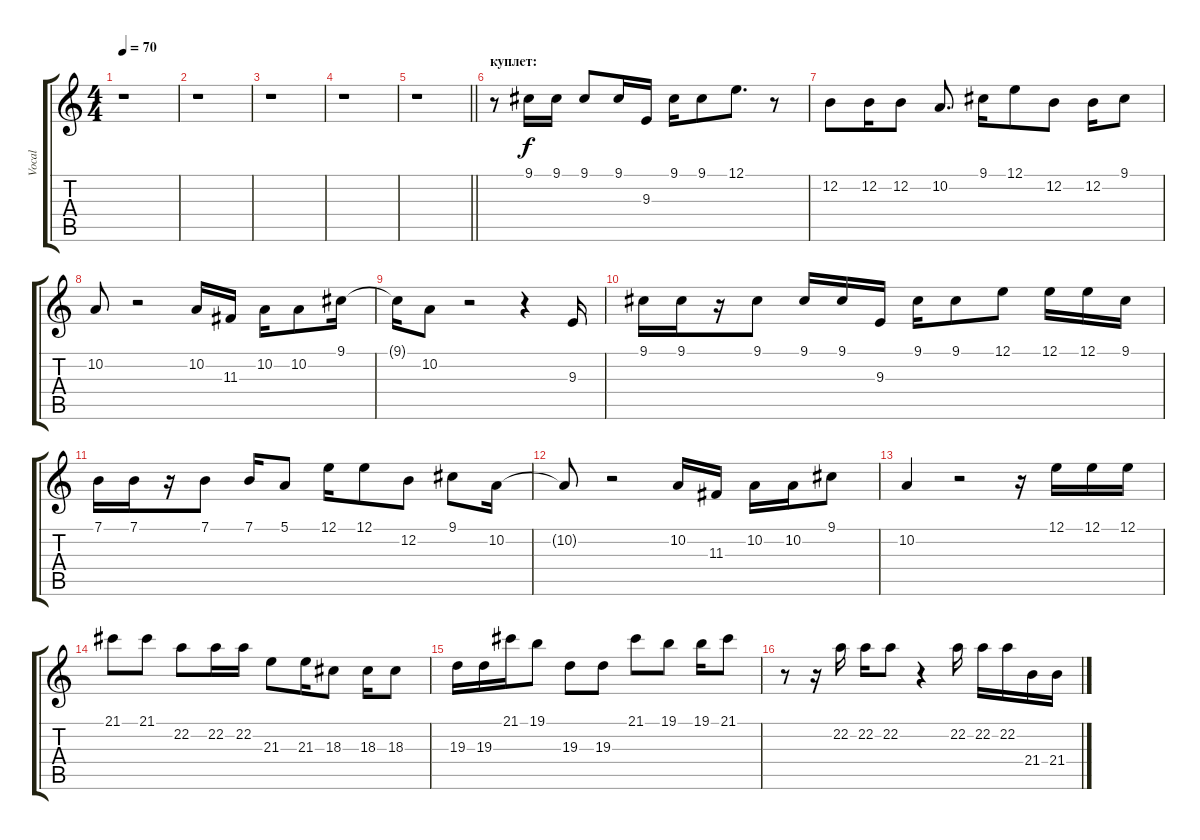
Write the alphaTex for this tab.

\track ("Vocal" "Vocal") {instrument panflute}
\staff {score tabs}
\tuning (E4 B3 G3 D3 A2 E2) {hide}
\ts (4 4)
\tempo 70
\clef g2
\ks c
r.1{dy f instrument panflute} |
r.1 |
r.1 |
r.1 |
\barLineRight lightlight
r.1 |
\section ("" "куплет:")
r.8 9.1.16 9.1.16 9.1.8 9.1.16 9.3.16 9.1.16 9.1.8 12.1.8{d} r.8 |
12.2.8 12.2.16 12.2.8 10.2.8{d} 9.1.16 12.1.8 12.2.8 12.2.16 9.1.8 |
10.2.8 r.2 10.2.16 11.3.16 10.2.16 10.2.8 9.1.16 |
9.1{t}.16 10.2.8 r.2 r.4 9.3.16 |
9.1.16 9.1.16 r.16 9.1.8 9.1.16 9.1.16 9.3.16 9.1.16 9.1.8 12.1.8 12.1.16 12.1.16 9.1.16 |
7.1.16 7.1.16 r.16 7.1.8 7.1.16 5.1.8 12.1.16 12.1.8 12.2.8 9.1.8 10.2.16 |
10.2{t}.8 r.2 10.2.16 11.3.16 10.2.16 10.2.16 9.1.8 |
10.2.4 r.2 r.16 12.1.16 12.1.16 12.1.16 |
21.1.8 21.1.8 22.2.8 22.2.16 22.2.16 21.3.8 21.3.16 18.3.8 18.3.16 18.3.8 |
19.3.16 19.3.16 21.1.16 19.1.8 19.3.8 19.3.8 21.1.8 19.1.8 19.1.16 21.1.8 |
r.8 r.16 22.2.16 22.2.16 22.2.8 r.4 22.2.16 22.2.16 22.2.16 21.4.16 21.4.16
